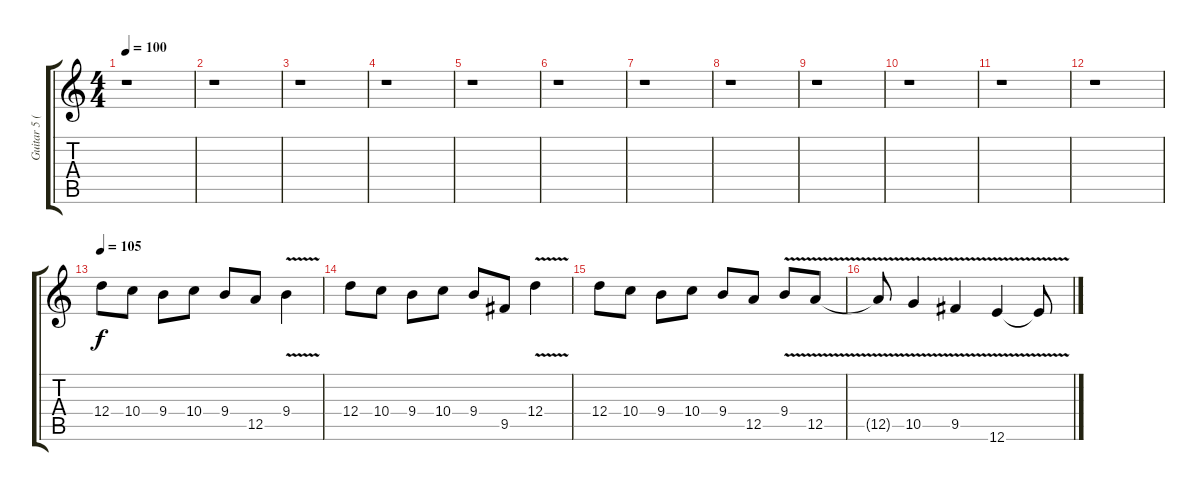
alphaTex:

\track ("Guitar 5 (solo octaver)" "Guitar 5 (") {instrument overdrivenguitar}
\staff {score tabs}
\tuning (E4 B3 G3 D3 A2 E2) {hide}
\ts (4 4)
\tempo 100
\clef g2
\ks c
r.1{dy f} |
r.1 |
r.1 |
r.1 |
r.1 |
r.1 |
r.1 |
r.1 |
r.1 |
r.1 |
r.1 |
r.1 |
\tempo 105
12.4.8 10.4.8 9.4.8 10.4.8 9.4.8 12.5.8 9.4{v}.4 |
12.4.8 10.4.8 9.4.8 10.4.8 9.4.8 9.5.8 12.4{v}.4 |
12.4.8 10.4.8 9.4.8 10.4.8 9.4.8 12.5.8 9.4{v}.8 12.5{v}.8 |
12.5{t}.8 10.5{v}.4 9.5{v}.4 12.6{v}.4 12.6{t}.8
